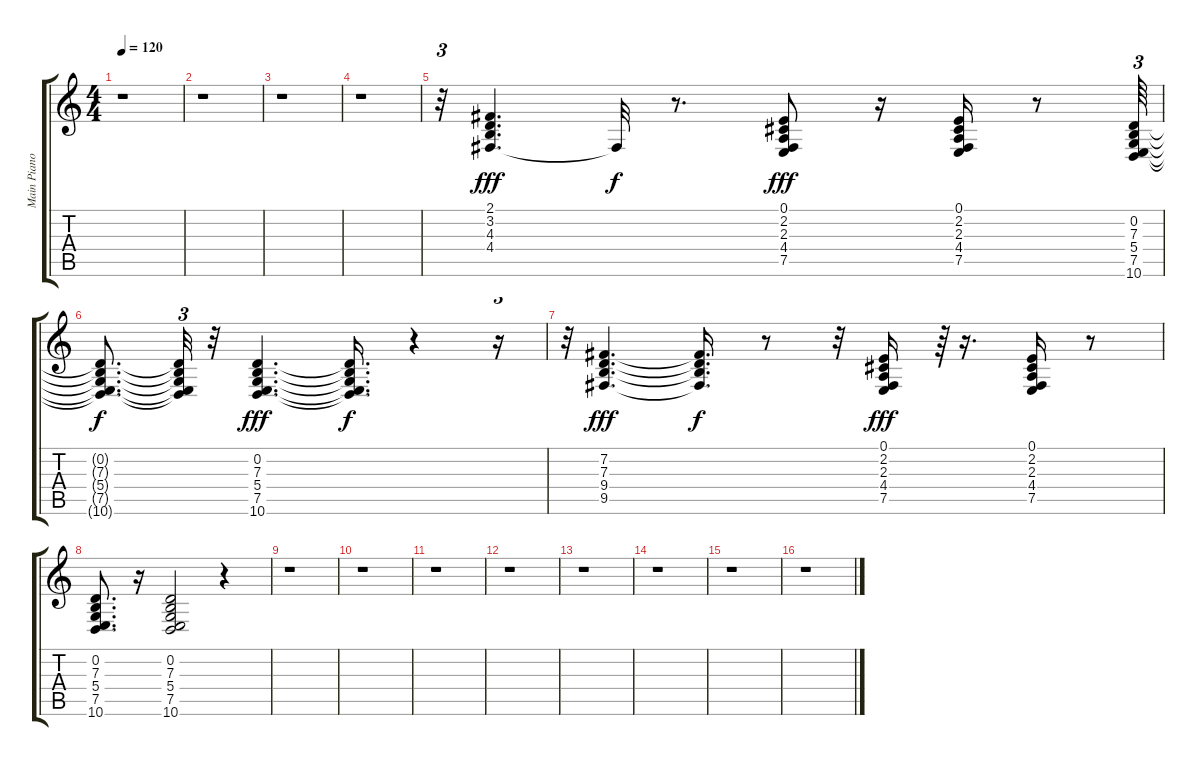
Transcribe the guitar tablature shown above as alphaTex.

\track ("Main Piano" "Main Piano") {instrument brightacousticpiano}
\staff {score tabs}
\tuning (E4 B3 G3 D3 A2 E2) {hide}
\ts (4 4)
\tempo 120
\clef g2
\ks c
r.1{dy f} |
r.1 |
r.1 |
r.1 |
r.32{tu (3 2)} (2.1 3.2 4.3 4.4).4{d dy fff} 4.4{t}.32{dy f} r.8{d} (0.1 2.2 2.3 4.4 7.5).8{dy fff} r.16 (0.1 2.2 2.3 4.4 7.5).16 r.8 (0.2 7.3 5.4 7.5 10.6).64{tu (3 2)} |
(0.2{t} 7.3{t} 5.4{t} 7.5{t} 10.6{t}).8{d dy f} (0.2{t} 7.3{t} 5.4{t} 7.5{t} 10.6{t}).32{tu (3 2)} r.32 (0.2 7.3 5.4 7.5 10.6).4{d dy fff} (0.2{t} 7.3{t} 5.4{t} 7.5{t} 10.6{t}).16{d dy f} r.4 r.16{tu (3 2)} |
r.32{tu (3 2)} (7.2 7.3 9.4 9.5).4{d dy fff} (7.2{t} 7.3{t} 9.4{t} 9.5{t}).16{d dy f} r.8 r.32 (0.1 2.2 2.3 4.4 7.5).16{dy fff} r.64{tu (3 2)} r.16{d} (0.1 2.2 2.3 4.4 7.5).16 r.8 |
(0.2 7.3 5.4 7.5 10.6).8{d} r.16 (0.2 7.3 5.4 7.5 10.6).2 r.4 |
r.1 |
r.1 |
r.1 |
r.1 |
r.1 |
r.1 |
r.1 |
r.1
